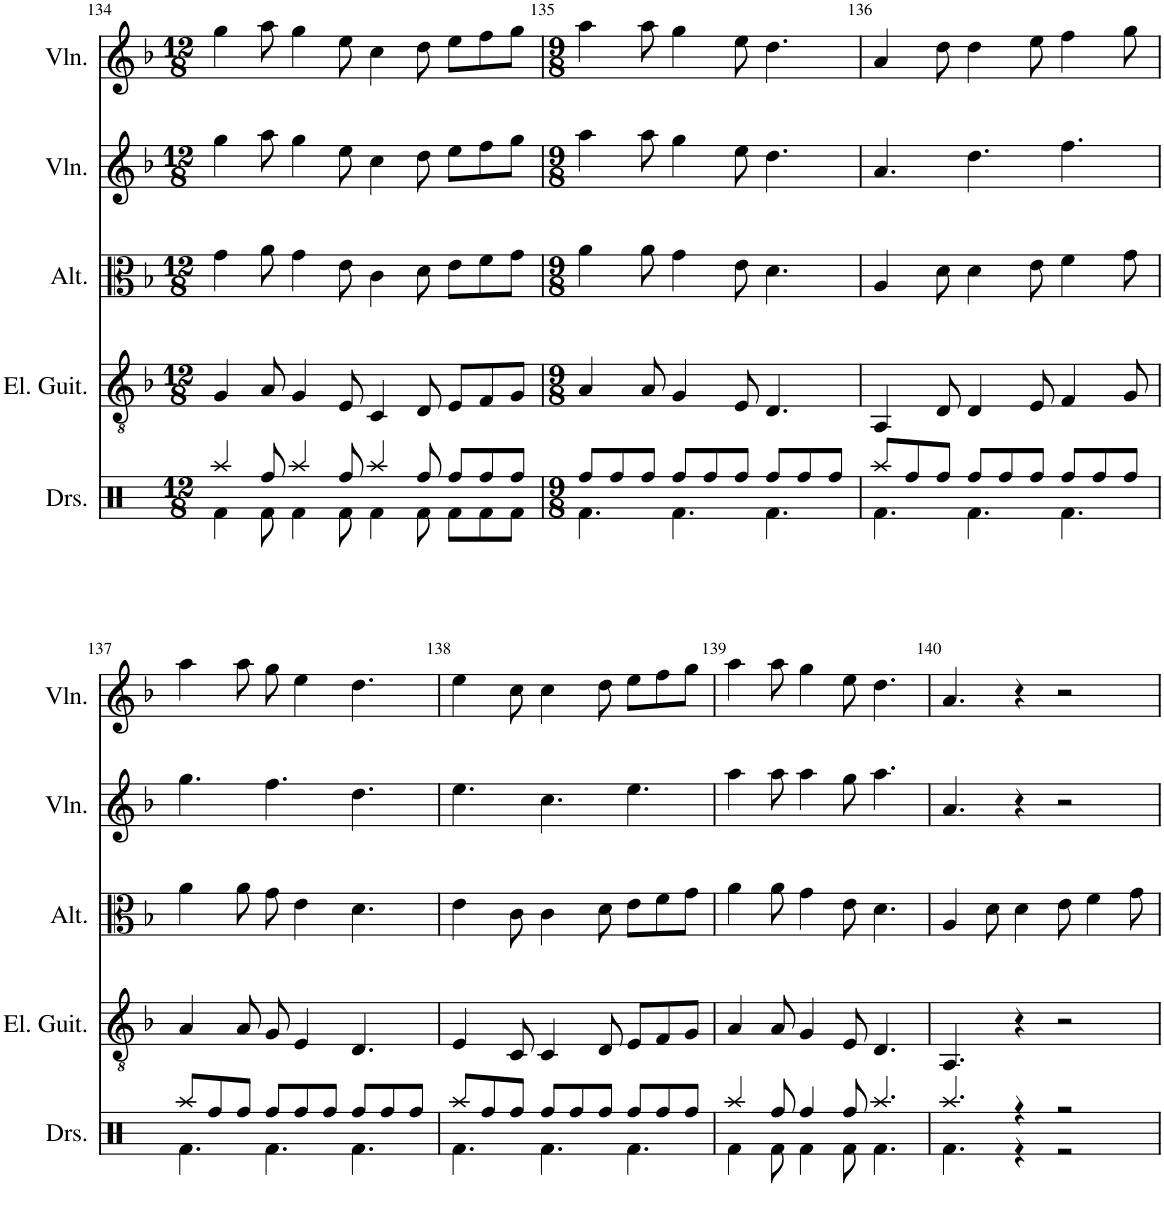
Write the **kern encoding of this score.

**kern	**kern	**kern	**kern	**kern	**kern	**kern	**kern	**kern	**kern
*part9	*part8	*part8	*part7	*part6	*part5	*part4	*part3	*part2	*part1
*staff10	*staff9	*staff8	*staff7	*staff6	*staff5	*staff4	*staff3	*staff2	*staff1
*I"Drumset	*I"Piano	*	*I"Electric Guitar	*I"Electric Bass	*I"Violoncello	*I"Viola	*I"Alto	*I"Violin	*I"Violin
*I'Drs.	*I'Pno.	*	*I'El. Guit.	*I'El. B.	*I'Vc.	*I'Vla.	*I'Alt.	*I'Vln.	*I'Vln.
!!LO:PB:g=z
*clefX	*clefF4	*clefG2	*clefGv2	*clefF4	*clefF4	*clefC3	*clefC3	*clefG2	*clefG2
*	*	*	*	*Trd7c12	*	*	*	*	*
*k[]	*k[b-]	*k[b-]	*k[b-]	*k[b-]	*k[b-]	*k[b-]	*k[b-]	*k[b-]	*k[b-]
*M12/8	*M12/8	*M12/8	*M12/8	*M12/8	*M12/8	*M12/8	*M12/8	*M12/8	*M12/8
=134	=134	=134	=134	=134	=134	=134	=134	=134	=134
*^	*	*	*	*	*	*	*	*	*
4Raa/	4Rf\	4G	4gg	4G/	4G	4G	4g	4g\	4gg\	4gg\
8Rff/	8Rf\	8A	8aa	8A/	8A	8A	8a	8a\	8aa\	8aa\
4Raa/	4Rf\	4G	4gg	4G/	4G	4G	4g	4g\	4gg\	4gg\
8Rff/	8Rf\	8E	8ee	8E/	8E	8D	8e	8e\	8ee\	8ee\
4Raa/	4Rf\	4C	4cc	4C/	4C	4C	4c	4c\	4cc\	4cc\
8Rff/	8Rf\	8D	8dd	8D/	8D	8D	8d	8d\	8dd\	8dd\
8Rff/L	8Rf\L	8E\L	8ee\L	8E/L	8E\L	8E\L	8e\L	8e\L	8ee\L	8ee\L
8Rff/	8Rf\	8F\	8ff\	8F/	8F\	8F\	8f\	8f\	8ff\	8ff\
8Rff/J	8Rf\J	8G\J	8gg\J	8G/J	8G\J	8G\J	8g\J	8g\J	8gg\J	8gg\J
=135	=135	=135	=135	=135	=135	=135	=135	=135	=135	=135
*M9/8	*	*M9/8	*M9/8	*M9/8	*M9/8	*M9/8	*M9/8	*M9/8	*M9/8	*M9/8
8Rff/L	4.Rf\	4A	4aa	4A/	4.A	4.A	4.a	4a\	4aa\	4aa\
8Rff/	.	.	.	.	.	.	.	.	.	.
8Rff/J	.	8A	8aa	8A/	.	.	.	8a\	8aa\	8aa\
8Rff/L	4.Rf\	4G	4gg	4G/	4.G	4.G	4.g	4g\	4gg\	4gg\
8Rff/	.	.	.	.	.	.	.	.	.	.
8Rff/J	.	8E	8ee	8E/	.	.	.	8e\	8ee\	8ee\
8Rff/L	4.Rf\	4.D	4.dd	4.D/	4.D	4.A	4.a	4.d\	4.dd\	4.dd\
8Rff/	.	.	.	.	.	.	.	.	.	.
8Rff/J	.	.	.	.	.	.	.	.	.	.
=136	=136	=136	=136	=136	=136	=136	=136	=136	=136	=136
8Raa/L	4.Rf\	8AA/L	4A	4AA/	4.AA	[1AA	4.A	4A/	4.a/	4a/
8Rff/	.	8AA/	.	.	.	.	.	.	.	.
8Rff/J	.	8AA/J	8d	8D/	.	.	.	8d\	.	8dd\
8Rff/L	4.Rf\	8AA/L	4d	4D/	4.AA	.	4.d	4d\	4.dd\	4dd\
8Rff/	.	8AA/	.	.	.	.	.	.	.	.
8Rff/J	.	8AA/J	8e	8E/	.	.	.	8e\	.	8ee\
8Rff/L	4.Rf\	8AA/L	4f	4F/	4.AA	.	4.g	4f\	4.ff\	4ff\
8Rff/	.	8AA/	.	.	.	.	.	.	.	.
8Rff/J	.	8AA/J	8g	8G/	.	8AA]	.	8g\	.	8gg\
!!LO:LB:g=z
=137	=137	=137	=137	=137	=137	=137	=137	=137	=137	=137
8Raa/L	4.Rf\	8A\L	4a	4A/	4.A	[1A	4.a	4a\	4.gg\	4aa\
8Rff/	.	8A\	.	.	.	.	.	.	.	.
8Rff/J	.	8A\J	8a	8A/	.	.	.	8a\	.	8aa\
8Rff/L	4.Rf\	8A\L	8g	8G/	4.A	.	4.g	8g\	4.ff\	8gg\
8Rff/	.	8A\	4e	4E/	.	.	.	4e\	.	4ee\
8Rff/J	.	8A\J	.	.	.	.	.	.	.	.
8Rff/L	4.Rf\	8A\L	4.d	4.D/	4.A	.	4.d	4.d\	4.dd\	4.dd\
8Rff/	.	8A\	.	.	.	.	.	.	.	.
8Rff/J	.	8A\J	.	.	.	8A]	.	.	.	.
=138	=138	=138	=138	=138	=138	=138	=138	=138	=138	=138
8Raa/L	4.Rf\	8E\L	4e	4E/	4.E	4.E	4.e	4e\	4.ee\	4ee\
8Rff/	.	8E\	.	.	.	.	.	.	.	.
8Rff/J	.	8E\J	8c	8C/	.	.	.	8c\	.	8cc\
8Rff/L	4.Rf\	8C/L	4c	4C/	4.C	4.C	4.c	4c\	4.cc\	4cc\
8Rff/	.	8C/	.	.	.	.	.	.	.	.
8Rff/J	.	8C/J	8d	8D/	.	.	.	8d\	.	8dd\
8Rff/L	4.Rf\	8E\L	8e/L	8E/L	4.E	4.E	4.e	8e\L	4.ee\	8ee\L
8Rff/	.	8E\	8f/	8F/	.	.	.	8f\	.	8ff\
8Rff/J	.	8E\J	8g/J	8G/J	.	.	.	8g\J	.	8gg\J
=139	=139	=139	=139	=139	=139	=139	=139	=139	=139	=139
4Raa/	4Rf\	4A	4a	4A/	4A	4A	4a	4a\	4aa\	4aa\
8Rff/	8Rf\	8A	8a	8A/	8A	8A	8a	8a\	8aa\	8aa\
4Rff/	4Rf\	4G	4g	4G/	4G	4G	4g	4g\	4aa\	4gg\
8Rff/	8Rf\	8E	8e	8E/	8E	8E	8e	8e\	8gg\	8ee\
4.Raa/	4.Rf\	4.D	4.d	4.D/	4.D	4.D	4.d	4.d\	4.aa\	4.dd\
=140	=140	=140	=140	=140	=140	=140	=140	=140	=140	=140
4.Raa/	4.Rf\	4.AA 4.D 4.A	4.A 4.d 4.a	4.AA/	4.AA	4.AA	4.A	4A/	4.a/	4.a/
.	.	.	.	.	.	.	.	8d\	.	.
4r	4r	4r	4r	4r	4r	4r	4r	4d\	4r	4r
2r	2r	2r	2r	2r	2r	2r	2r	8e\	2r	2r
.	.	.	.	.	.	.	.	4f\	.	.
.	.	.	.	.	.	.	.	8g\	.	.
*v	*v	*	*	*	*	*	*	*	*	*
=	=	=	=	=	=	=	=	=	=
*-	*-	*-	*-	*-	*-	*-	*-	*-	*-
